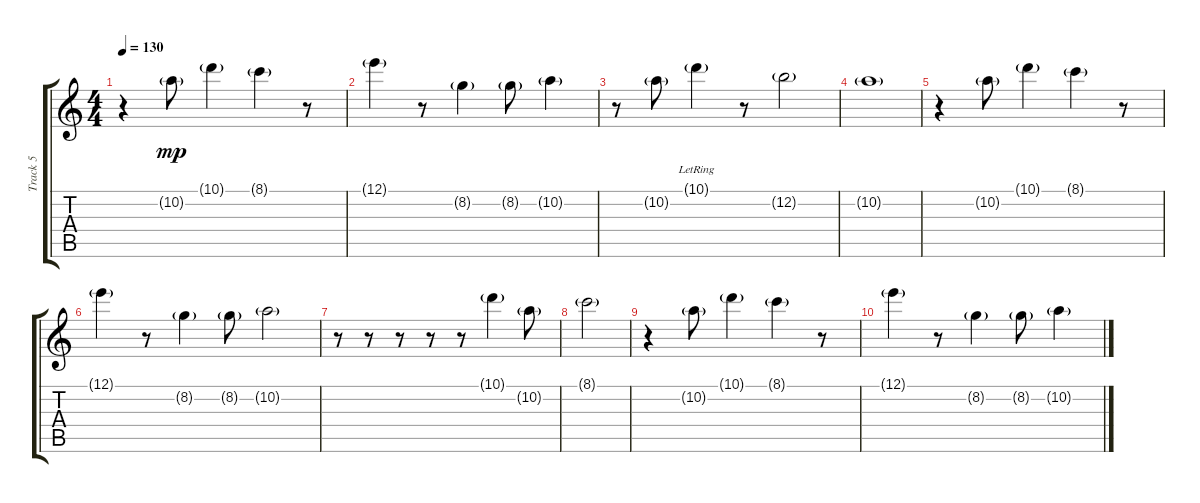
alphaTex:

\track ("Track 5" "Track 5") {instrument distortionguitar}
\staff {score tabs}
\tuning (E4 B3 G3 D3 A2 E2) {hide}
\ts (4 4)
\tempo 130
\clef g2
\ks c
r.4{dy mp} 10.2{g}.8 10.1{g}.4 8.1{g}.4 r.8 |
12.1{g}.4 r.8 8.2{g}.4 8.2{g}.8 10.2{g}.4 |
r.8 10.2{g}.8 10.1{g lr}.4 r.8 12.2{g}.2 |
10.2{g}.1 |
r.4 10.2{g}.8 10.1{g}.4 8.1{g}.4 r.8 |
12.1{g}.4 r.8 8.2{g}.4 8.2{g}.8 10.2{g}.2 |
r.8 r.8 r.8 r.8 r.8 10.1{g}.4 10.2{g}.8 |
8.1{g}.2 |
r.4 10.2{g}.8 10.1{g}.4 8.1{g}.4 r.8 |
12.1{g}.4 r.8 8.2{g}.4 8.2{g}.8 10.2{g}.4
